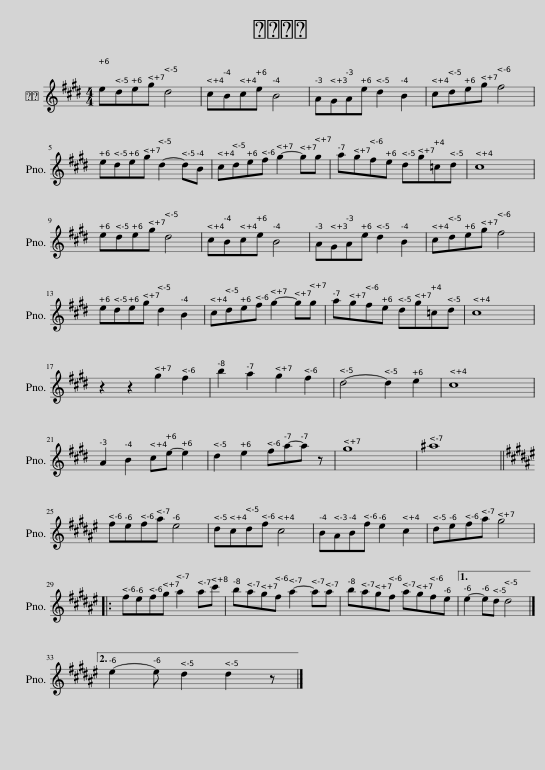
X:1
L:1/8
M:4/4
I:linebreak $
K:E
V:1 treble
V:1
 edeg d4 | cBce B4 | AGAe d2 B2 | cdeg f4 |$ edeg d2- dB | %5
 cdef g2- gg | agfe dg=cd | c8 |$ edeg d4 | cBce B4 | %10
 AGAe d2 B2 | cdeg f4 |$ edeg d2 B2 | cdef g2- gg | agfe dg=cd | %15
 c8 |$ z2 z2 g2 f2 | b2 a2 g2 f2 | d4- d2 e2 | c8 |$ %20
 A2 B2 ce- e2 | d2 e2 fa-a z | g8 | ^a8 ||$[K:F#] fefa e4 | %25
 dcdf c4 | BABf e2 c2 | defa g4 |:$ fefg a2 ac' | bagf a2- aa | %30
 bagf agfe |1 e2- ed d4 |]2$ e2- e d2 d2 z |] %33
